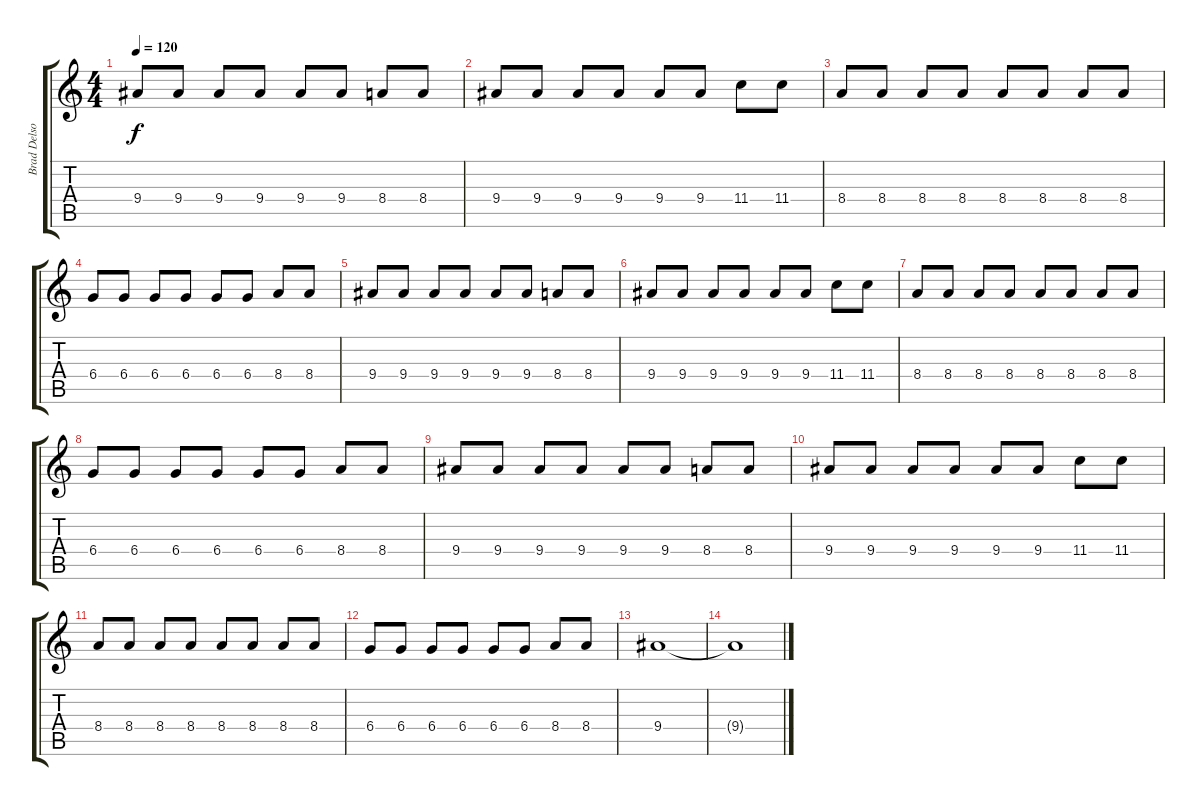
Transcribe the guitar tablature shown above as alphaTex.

\track ("Brad Delson" "Brad Delso") {instrument distortionguitar}
\staff {score tabs}
\tuning (Eb4 Bb3 Gb3 Db3 Ab2 Db2) {hide}
\ts (4 4)
\tempo 120
\clef g2
\ks c
9.4.8{dy f} 9.4.8 9.4.8 9.4.8 9.4.8 9.4.8 8.4.8 8.4.8 |
9.4.8 9.4.8 9.4.8 9.4.8 9.4.8 9.4.8 11.4.8 11.4.8 |
8.4.8 8.4.8 8.4.8 8.4.8 8.4.8 8.4.8 8.4.8 8.4.8 |
6.4.8 6.4.8 6.4.8 6.4.8 6.4.8 6.4.8 8.4.8 8.4.8 |
9.4.8 9.4.8 9.4.8 9.4.8 9.4.8 9.4.8 8.4.8 8.4.8 |
9.4.8 9.4.8 9.4.8 9.4.8 9.4.8 9.4.8 11.4.8 11.4.8 |
8.4.8 8.4.8 8.4.8 8.4.8 8.4.8 8.4.8 8.4.8 8.4.8 |
6.4.8 6.4.8 6.4.8 6.4.8 6.4.8 6.4.8 8.4.8 8.4.8 |
9.4.8 9.4.8 9.4.8 9.4.8 9.4.8 9.4.8 8.4.8 8.4.8 |
9.4.8 9.4.8 9.4.8 9.4.8 9.4.8 9.4.8 11.4.8 11.4.8 |
8.4.8 8.4.8 8.4.8 8.4.8 8.4.8 8.4.8 8.4.8 8.4.8 |
6.4.8 6.4.8 6.4.8 6.4.8 6.4.8 6.4.8 8.4.8 8.4.8 |
9.4.1 |
9.4{t}.1
